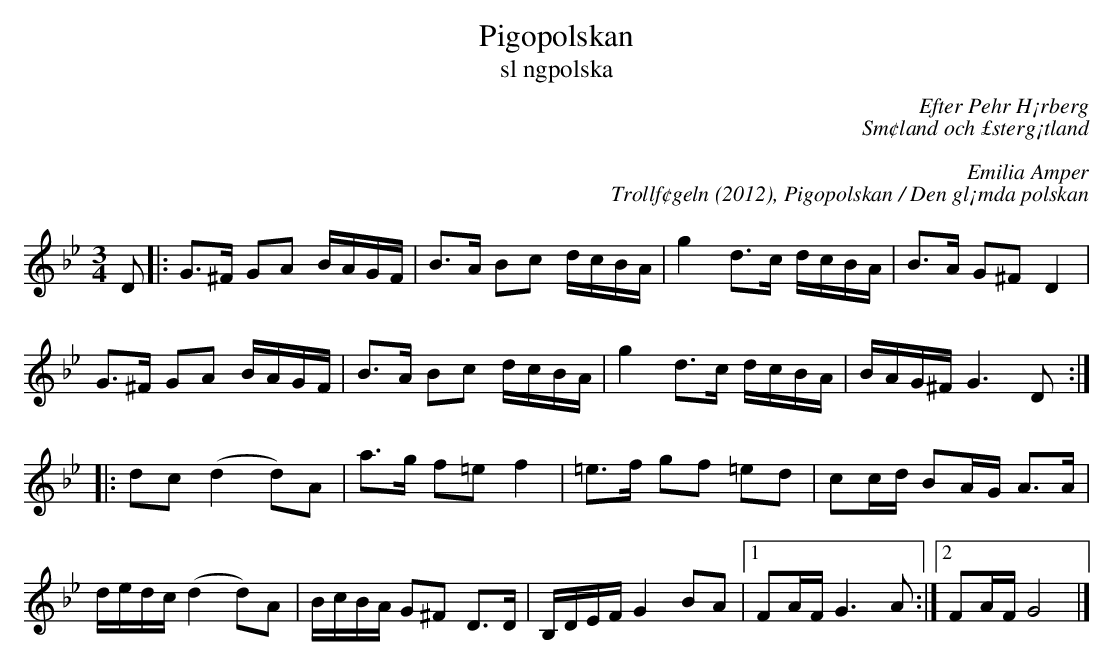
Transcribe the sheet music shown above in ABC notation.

X:1
T: Pigopolskan
T: sl ngpolska
C: Efter Pehr H¡rberg
C: Sm¢land och £sterg¡tland
C:
C: Emilia Amper
C: Trollf¢geln (2012), Pigopolskan / Den gl¡mda polskan
M: 3/4
L: 1/8
K: Gm
D |: G3/^F/ GA B/A/G/F/ | B3/A/ Bc d/c/B/A/ | g2 d3/c/ d/c/B/A/ | B3/A/ G^F D2 |
G3/^F/ GA B/A/G/F/ | B3/A/ Bc d/c/B/A/ | g2 d3/c/ d/c/B/A/ | B/A/G/^F/ G3 D :|
|: dc (d2 d)A | a3/g/ f=e f2 | =e3/f/ gf =ed | cc/d/ BA/G/ A3/A/ |
d/e/d/c/ (d2 d)A | B/c/B/A/ G^F D3/D/ | B,/D/E/F/ G2 BA |[1 FA/F/ G3 A :|[2 FA/F/ G4 |]
